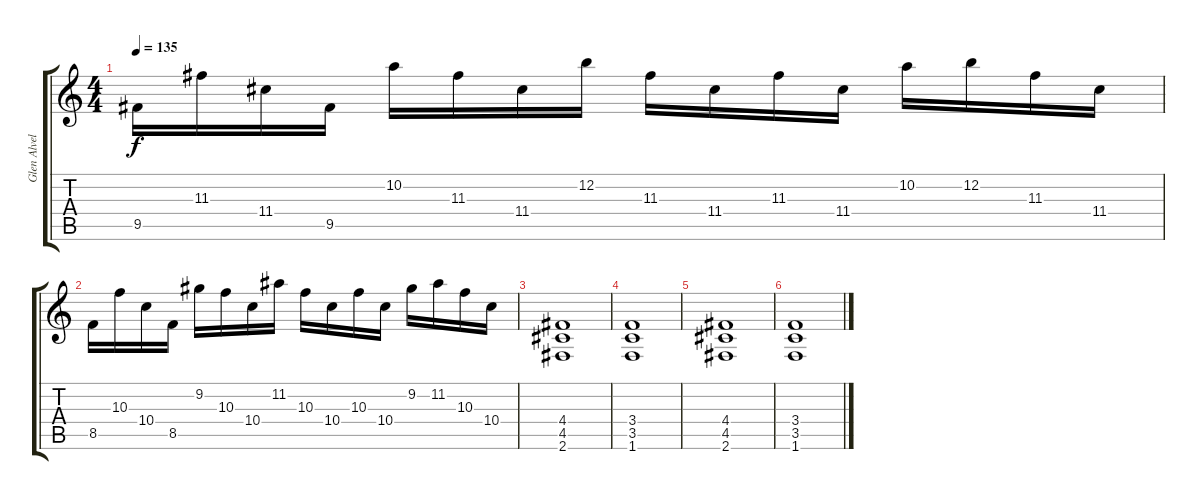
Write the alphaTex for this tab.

\track ("Glen Alvelais" "Glen Alvel") {instrument distortionguitar}
\staff {score tabs}
\tuning (E4 B3 G3 D3 A2 E2) {hide}
\ts (4 4)
\tempo 135
\clef g2
\ks c
9.5.16{dy f} 11.3.16 11.4.16 9.5.16 10.2.16 11.3.16 11.4.16 12.2.16 11.3.16 11.4.16 11.3.16 11.4.16 10.2.16 12.2.16 11.3.16 11.4.16 |
8.5.16 10.3.16 10.4.16 8.5.16 9.2.16 10.3.16 10.4.16 11.2.16 10.3.16 10.4.16 10.3.16 10.4.16 9.2.16 11.2.16 10.3.16 10.4.16 |
(4.4 4.5 2.6).1 |
(3.4 3.5 1.6).1 |
(4.4 4.5 2.6).1 |
(3.4 3.5 1.6).1
